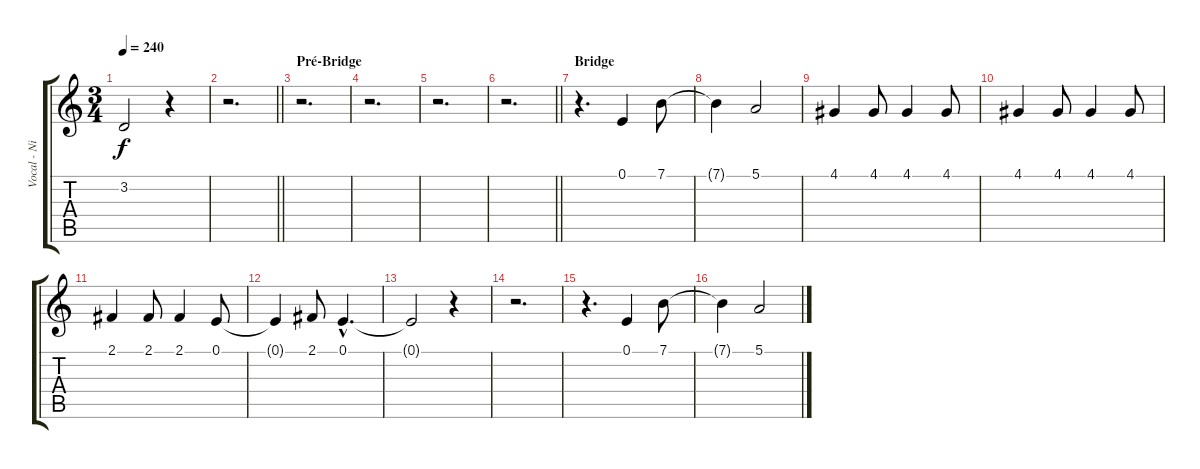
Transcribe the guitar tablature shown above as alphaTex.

\track ("Vocal - Nikola" "Vocal - Ni") {instrument flute}
\staff {score tabs}
\tuning (E4 B3 G3 D3 A2 E2) {hide}
\ts (3 4)
\tempo 240
\clef g2
\ks c
3.2{t}.2{dy f} r.4 |
\barLineRight lightlight
r.2{d} |
\section ("" "Pré-Bridge")
r.2{d} |
r.2{d} |
r.2{d} |
\barLineRight lightlight
r.2{d} |
\section ("" "Bridge")
r.4{d} 0.1.4 7.1.8 |
7.1{t}.4 5.1.2 |
4.1.4 4.1.8 4.1.4 4.1.8 |
4.1.4 4.1.8 4.1.4 4.1.8 |
2.1.4 2.1.8 2.1.4 0.1.8 |
0.1{t}.4 2.1.8 0.1{hac}.4{d} |
0.1{t}.2 r.4 |
r.2{d} |
r.4{d} 0.1.4 7.1.8 |
7.1{t}.4 5.1.2
